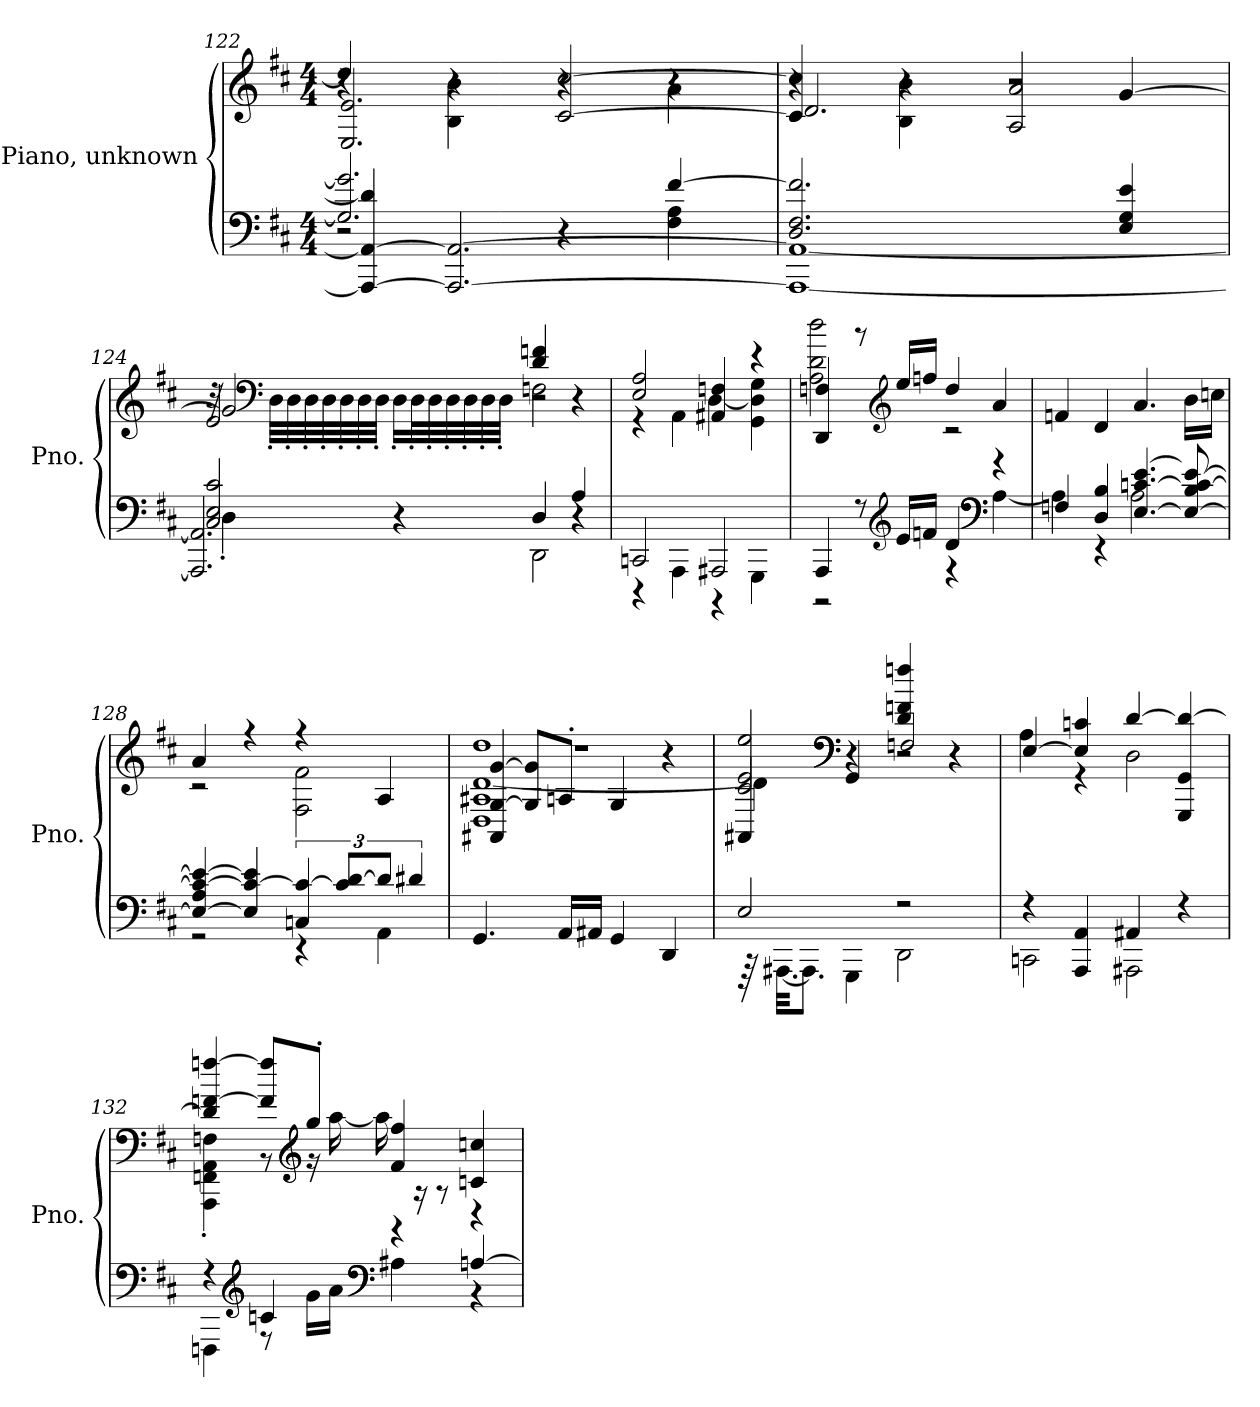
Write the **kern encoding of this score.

**kern	**kern
*part1	*part1
*staff2	*staff1
*I"Piano, unknown	*
*I'Pno.	*
*clefF4	*clefG2
*k[f#c#]	*k[f#c#]
*M4/4	*M4/4
=122	=122
*^	*^
*	*^	*	*^
2.G/] 2.g/]	2r	4AAA/_ 4AA/_ 4d/]	4dd/]	4r	2.E/ 2.e/
.	.	2.AAA/_ 2.AA/_	4r	4B\ 4b\	.
.	4r	.	[2c#/ [2cc#/	4r	.
[4f#/	4F#\ 4A\	.	.	4a\	4r
*	*v	*v	*	*	*
=123	=123	=123	=123	=123
2.D/ 2.F#/ 2.f#/]	1AAA_ 1AA_	4c#/] 4cc#/]	4r	2.d/
.	.	4r	4B\ 4b\	.
.	.	2A/ 2a/	2r	.
4E/ 4G/ 4e/	.	.	.	[4g/
!!LO:LB:g=z	!!	!!
=124	=124	=124	=124	=124
*	*^	*	*	*
2C#/ 2E/ 2c#/	4D'\	2.AAA/] 2.AA/]	2e/	32r	2g/]
*	*	*	*clefF4	*	*
.	.	.	.	32D'\LLL	.
.	.	.	.	32D'\	.
.	.	.	.	32D'\	.
.	.	.	.	32D'\	.
.	.	.	.	32D'\	.
.	.	.	.	32D'\	.
.	.	.	.	32D'\JJJ	.
.	4r	.	.	16D'\LL	.
.	.	.	.	32D'\L	.
.	.	.	.	32D'\	.
.	.	.	.	32D'\	.
.	.	.	.	32D'\	.
.	.	.	.	32D'\	.
.	.	.	.	32D'\JJJ	.
4D/	2DD\	.	4d/ 4fn/	2Fn\	2r
4A/	.	4r	4r	.	.
*	*v	*v	*	*	*
*	*	*	*v	*v
=125	=125	=125	=125
2CCn/	4r	2E/ 2A/	4r
.	4AAA\	.	4AA\
2AAA#X/	4r	4AA#X/ 4Fn/	[4D\
.	4GGG\	4r	4GG\ 4D\] 4G\
=126	=126	=126	=126
4AAA/	2r	4DD/ 4Fn/	2A\ 2d\ 2dd\
8r	.	8r	.
*clefG2	*	*clefG2	*
16e/LL	.	16ee/LL	.
16fn/JJ	.	16ffn/JJ	.
4d/	4r	4dd/	2r
*clefF4	*	*	*
4r	[4A\	4a/	.
*	*	*v	*v
!!LO:LB:g=z
=127	=127	=127
4Fn/	4A\]	4fn/
4D/ 4B/	4r	4d/
[4.E/ [4.cn/ [4.e/	2A\	4.a/
8E/_ 8B/ 8c/_ 8e/_	.	16b\LL
.	.	16ccn\JJ
=128	=128	=128
*	*	*^
4E/_ 4A/ 4c/_ 4e/_	2r	4a/	2r
4E/] 4c/_ 4e/]	.	4r	.
6Cn/ 6c/_	4r	4r	2F#\ 2f#\
12c/] [12d/L	.	.	.
12d/J]	4AA\	4A/	.
6d#X/	.	.	.
*v	*v	*	*
=129	=129	=129
*	*	*^
4.GG/	1r	1D 1A#X [1d 1dd	4AA#X/ [4G/ [4g/
.	.	.	8G/] 8g/]L
16AA/LL	.	.	8An'/J
16AA#X/JJ	.	.	.
4GG/	.	.	4G/
4DD/	.	.	4r
=130	=130	=130	=130
*^	*	*	*
2E/	64r	2c#/ 2e/ 2ee/	4d\]	4AA#X/
.	[32.AAA#X\KKL	.	.	.
.	8.AAA#\J]	.	.	.
*	*	*clefF4	*	*
.	4GGG\	.	4r	4GG/
2r	2DD\	4d/ 4fn/ 4ffn/	2r	2Fn/
.	.	4r	.	.
*	*	*	*v	*v
!!LO:LB:g=z
=131	=131	=131	=131
4r	2CCn\	[4E/	4A\
4AAA/ 4AA/	.	4E/] 4cn/	4r
4AA#X/	2AAA#X\	[4d/	2D\
4r	.	4GGG/ 4GG/ 4d/_	.
=132	=132	=132	=132
4r	4FFFn\	4d/] [4fn/ [4ffn/	4AAA\' 4FFn\' 4AA\' 4Fn\'
*clefG2	*	*	*
4cn/	8r	8f/] 8ff/]L	8r
*	*	*clefG2	*
.	16g\LL	8gg'/J	16r
.	16a\JJ	.	[16aa\
*clefF4	*	*	*
4r	4A#X\	4f/ 4ff/	16aa\]
.	.	.	16r
.	.	.	8r
[4An/	4r	4cn/ 4ccn/	4r
*v	*v	*	*
*	*v	*v
=	=
*-	*-
